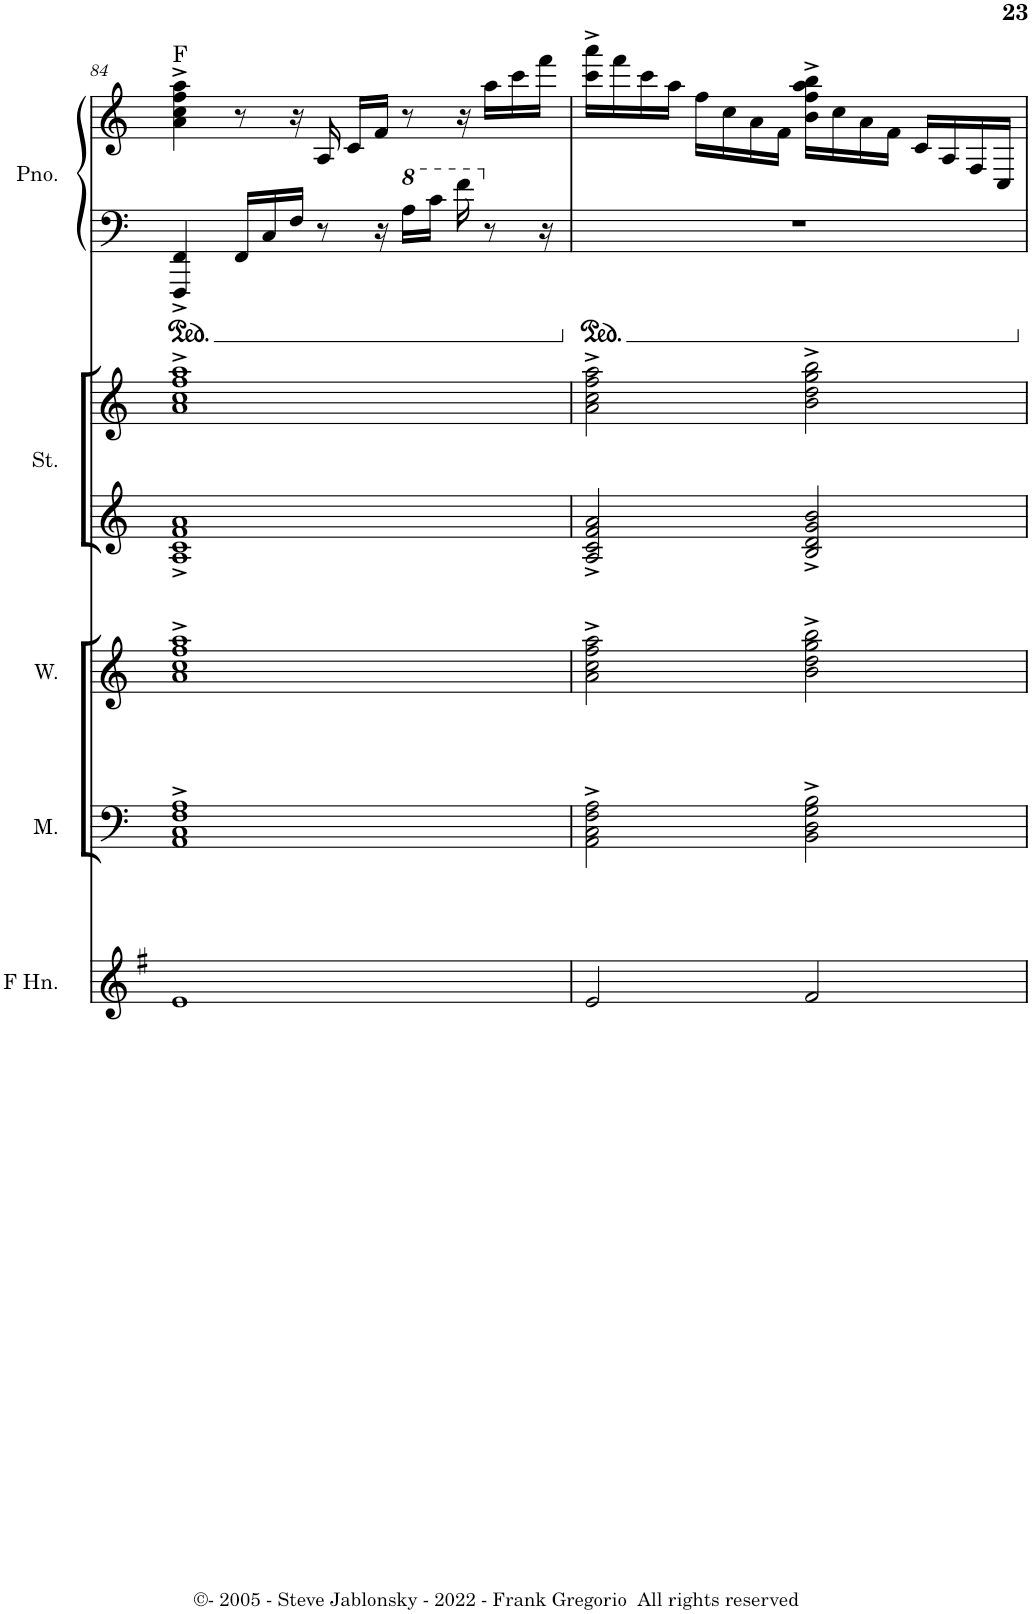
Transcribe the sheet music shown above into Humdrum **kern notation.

**kern	**kern	**kern	**kern	**kern	**kern	**kern	**harte
*part5	*part4	*part3	*part2	*part2	*part1	*part1	*part1
*staff7	*staff6	*staff5	*staff4	*staff3	*staff2	*staff1	*
*I"Horn in F	*I"Men	*I"Women	*I"Strings	*	*I"Piano	*	*
*	*I'M.	*I'W.	*I'St.	*	*I'Pno.	*	*
!!LO:PB:g=z
*clefG2	*clefF4	*clefG2	*clefG2	*clefG2	*clefF4	*clefG2	*
*Trd4c7	*	*	*	*	*	*	*
*k[f#]	*k[]	*k[]	*k[]	*k[]	*k[]	*k[]	*
*M4/4	*M4/4	*M4/4	*M4/4	*M4/4	*M4/4	*M4/4	*
=84	=84	=84	=84	=84	=84	=84	=84
1e	1AA^ 1C^ 1F^ 1A^	1a^ 1cc^ 1ff^ 1aa^	1A^ 1c^ 1f^ 1a^	1a^ 1cc^ 1ff^ 1aa^	4FFF/^ 4FF/^	4a\^ 4cc\^ 4ff\^ 4aa\^	F:maj
.	.	.	.	.	16FF/LL	8r	.
.	.	.	.	.	16C/	.	.
.	.	.	.	.	16F/JJ	16r	.
.	.	.	.	.	8r	16A/	.
.	.	.	.	.	.	16c/LL	.
.	.	.	.	.	16r	16f/JJ	.
*	*	*	*	*	*8va	*	*
.	.	.	.	.	16a\LL	8r	.
.	.	.	.	.	16cc\JJ	.	.
.	.	.	.	.	16ff\	16r	.
*	*	*	*	*	*X8va	*	*
.	.	.	.	.	8r	16aa\LL	.
.	.	.	.	.	.	16ccc\	.
.	.	.	.	.	16r	16fff\JJ	.
=85	=85	=85	=85	=85	=85	=85	=85
2e/	2AA\^ 2C\^ 2F\^ 2A\^	2a\^ 2cc\^ 2ff\^ 2aa\^	2A/^ 2c/^ 2f/^ 2a/^	2a\^ 2cc\^ 2ff\^ 2aa\^	1r	16ccc\^ 16aaa\^LL	.
.	.	.	.	.	.	16fff\	.
.	.	.	.	.	.	16ccc\	.
.	.	.	.	.	.	16aa\JJ	.
.	.	.	.	.	.	16ff\LL	.
.	.	.	.	.	.	16cc\	.
.	.	.	.	.	.	16a\	.
.	.	.	.	.	.	16f\JJ	.
2f#/	2BB\^ 2D\^ 2G\^ 2B\^	2b\^ 2dd\^ 2gg\^ 2bb\^	2B/^ 2d/^ 2g/^ 2b/^	2b\^ 2dd\^ 2gg\^ 2bb\^	.	16b\^ 16ff\^ 16aa\^ 16bb\^LL	.
.	.	.	.	.	.	16cc\	.
.	.	.	.	.	.	16a\	.
.	.	.	.	.	.	16f\JJ	.
.	.	.	.	.	.	16c/LL	.
.	.	.	.	.	.	16A/	.
.	.	.	.	.	.	16F/	.
.	.	.	.	.	.	16C/JJ	.
=	=	=	=	=	=	=	=
*-	*-	*-	*-	*-	*-	*-	*-
